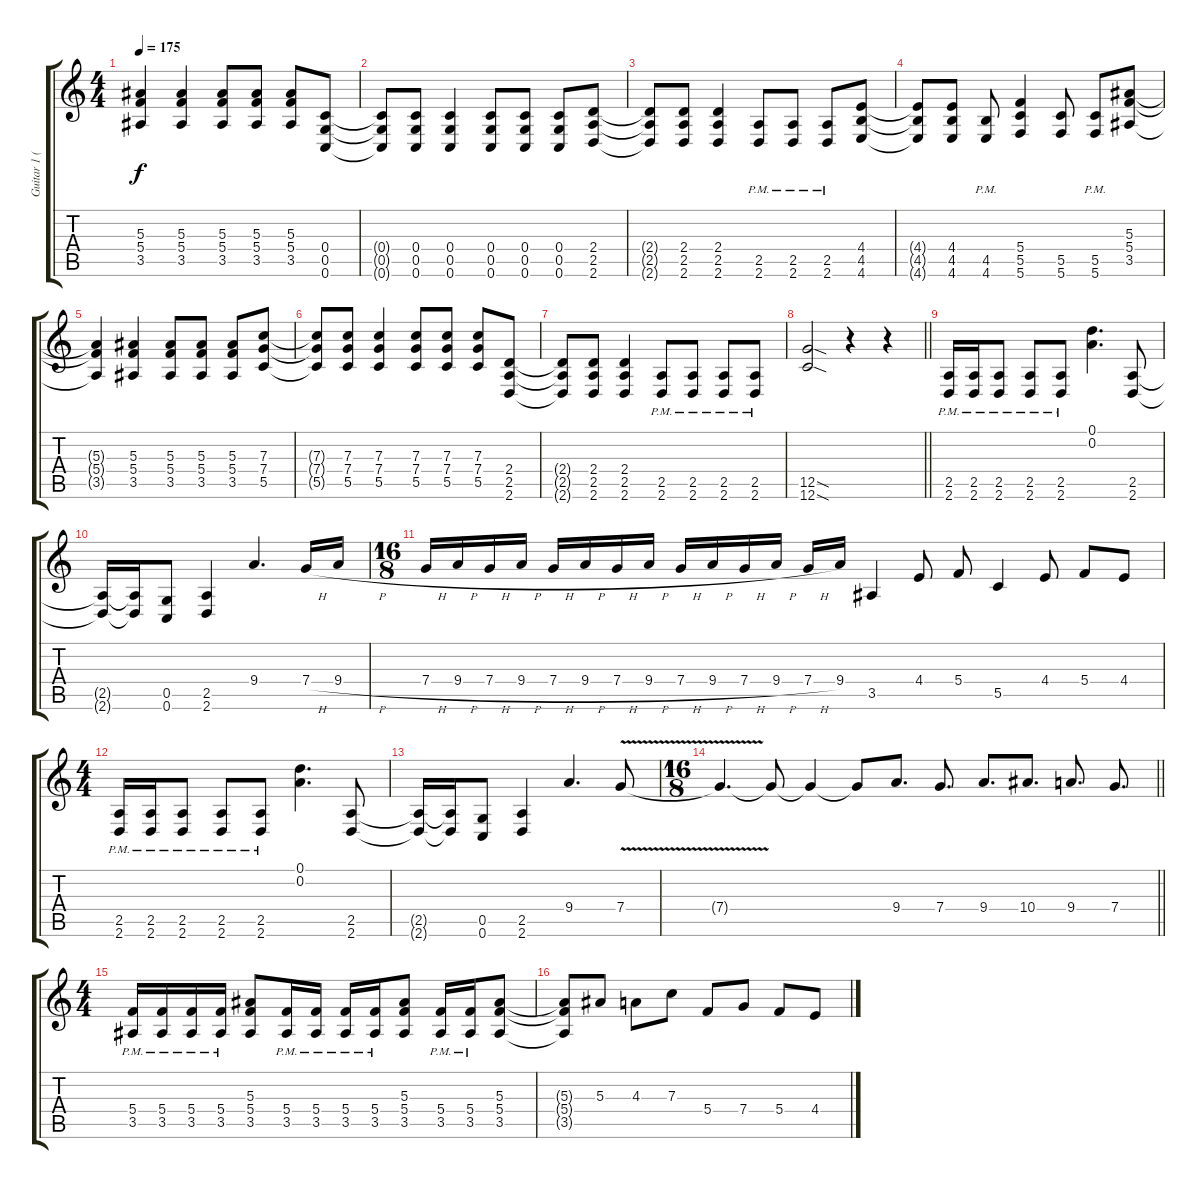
\track ("Guitar 1 (Distorted- Tuck)" "Guitar 1 (") {instrument distortionguitar}
\staff {score tabs}
\tuning (D4 A3 F3 C3 G2 C2) {hide}
\ts (4 4)
\tempo 175
\clef g2
\ks c
(5.3 5.4 3.5).4{dy f} (5.3 5.4 3.5).4 (5.3 5.4 3.5).8 (5.3 5.4 3.5).8 (5.3 5.4 3.5).8 (0.4 0.5 0.6).8 |
(0.4{t} 0.5{t} 0.6{t}).8 (0.4 0.5 0.6).8 (0.4 0.5 0.6).4 (0.4 0.5 0.6).8 (0.4 0.5 0.6).8 (0.4 0.5 0.6).8 (2.4 2.5 2.6).8 |
(2.4{t} 2.5{t} 2.6{t}).8 (2.4 2.5 2.6).8 (2.4 2.5 2.6).4 (2.5{pm} 2.6{pm}).8 (2.5{pm} 2.6{pm}).8 (2.5{pm} 2.6{pm}).8 (4.4 4.5 4.6).8 |
(4.4{t} 4.5{t} 4.6{t}).8 (4.4 4.5 4.6).8 (4.5{pm} 4.6{pm}).8 (5.4 5.5 5.6).4 (5.5 5.6).8 (5.5{pm} 5.6{pm}).8 (5.3 5.4 3.5).8 |
(5.3{t} 5.4{t} 3.5{t}).4 (5.3 5.4 3.5).4 (5.3 5.4 3.5).8 (5.3 5.4 3.5).8 (5.3 5.4 3.5).8 (7.3 7.4 5.5).8 |
(7.3{t} 7.4{t} 5.5{t}).8 (7.3 7.4 5.5).8 (7.3 7.4 5.5).4 (7.3 7.4 5.5).8 (7.3 7.4 5.5).8 (7.3 7.4 5.5).8 (2.4 2.5 2.6).8 |
(2.4{t} 2.5{t} 2.6{t}).8 (2.4 2.5 2.6).8 (2.4 2.5 2.6).4 (2.5{pm} 2.6{pm}).8 (2.5{pm} 2.6{pm}).8 (2.5{pm} 2.6{pm}).8 (2.5{pm} 2.6{pm}).8 |
\barLineRight lightlight
(12.5{sod} 12.6{sod}).2 r.4 r.4 |
(2.5{pm} 2.6{pm}).16 (2.5{pm} 2.6{pm}).16 (2.5{pm} 2.6{pm}).8 (2.5{pm} 2.6{pm}).8 (2.5{pm} 2.6{pm}).8 (0.1 0.2).4{d} (2.5 2.6).8 |
(2.5{t} 2.6{t}).16 (2.5{t} 2.6{t}).16 (0.5 0.6).8 (2.5 2.6).4 9.4.4{d} 7.4{h}.16 9.4{h}.16 |
\ts (16 8)
7.4{h}.16 9.4{h}.16 7.4{h}.16 9.4{h}.16 7.4{h}.16 9.4{h}.16 7.4{h}.16 9.4{h}.16 7.4{h}.16 9.4{h}.16 7.4{h}.16 9.4{h}.16 7.4{h}.16 9.4.16 3.5.4 4.4.8 5.4.8 5.5.4 4.4.8 5.4.8 4.4.8 |
\ts (4 4)
(2.5{pm} 2.6{pm}).16 (2.5{pm} 2.6{pm}).16 (2.5{pm} 2.6{pm}).8 (2.5{pm} 2.6{pm}).8 (2.5{pm} 2.6{pm}).8 (0.1 0.2).4{d} (2.5 2.6).8 |
(2.5{t} 2.6{t}).16 (2.5{t} 2.6{t}).16 (0.5 0.6).8 (2.5 2.6).4 9.4.4{d} 7.4{v}.8 |
\ts (16 8)
\barLineRight lightlight
7.4{t}.4{d} 7.4{t}.8 7.4{t}.4 7.4{t}.8 9.4.8{d} 7.4.8{d} 9.4.8{d} 10.4.8{d} 9.4.8{d} 7.4.8{d} |
\ts (4 4)
(5.4{pm} 3.5{pm}).16 (5.4{pm} 3.5{pm}).16 (5.4{pm} 3.5{pm}).16 (5.4{pm} 3.5{pm}).16 (5.3 5.4 3.5).8 (5.4{pm} 3.5{pm}).16 (5.4{pm} 3.5{pm}).16 (5.4{pm} 3.5{pm}).16 (5.4{pm} 3.5{pm}).16 (5.3 5.4 3.5).8 (5.4{pm} 3.5{pm}).16 (5.4{pm} 3.5).16 (5.3 5.4 3.5).8 |
(5.3{t} 5.4{t} 3.5{t}).8 5.3.8 4.3.8 7.3.8 5.4.8 7.4.8 5.4.8 4.4.8
